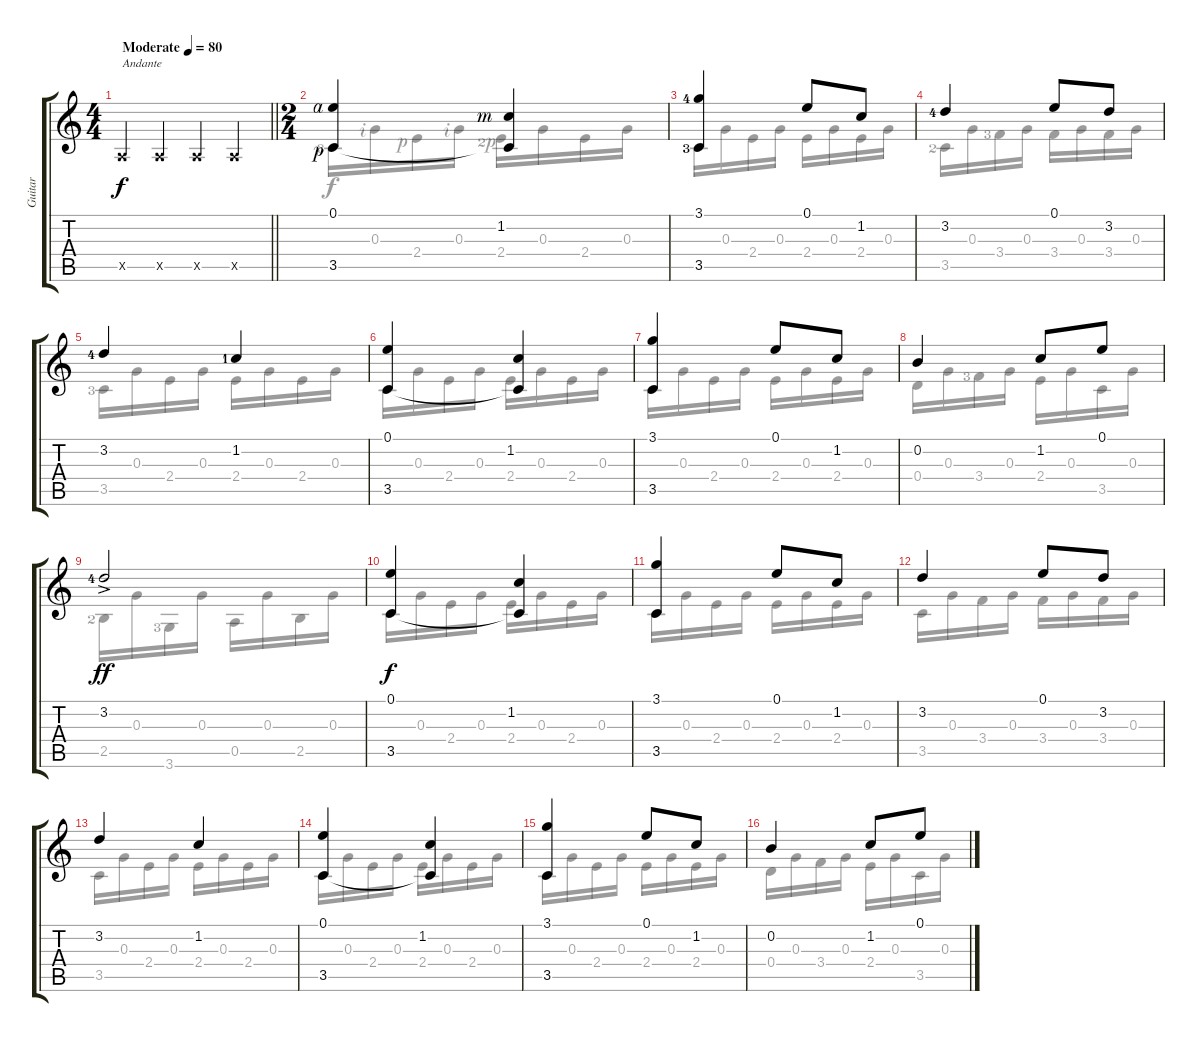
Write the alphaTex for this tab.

\track ("Guitar" "Guitar") {instrument acousticguitarnylon}
\staff {score tabs}
\tuning (E4 B3 G3 D3 A2 E2) {hide}
\voice
\ts (4 4)
\tempo (80 "Moderate")
\clef g2
\barLineRight lightlight
\ks c
0.5{x}.4{txt "Andante" dy f instrument acousticguitarnylon} 0.5{x}.4 0.5{x}.4 0.5{x}.4 |
\ts (2 4)
\section ("" "")
(0.1{rf 4} 3.5{rf 1}).4 (1.2{rf 3} 3.5{t}).4 |
(3.1{lf 5} 3.5{lf 4}).4 0.1.8 1.2.8 |
3.2{lf 5}.4 0.1.8 3.2.8 |
3.2{lf 5}.4 1.2{lf 2}.4 |
(0.1 3.5).4 (1.2 3.5{t}).4 |
(3.1 3.5).4 0.1.8 1.2.8 |
0.2.4 1.2.8 0.1.8 |
3.2{ac lf 5}.2{dy ff} |
(0.1 3.5).4{dy f} (1.2 3.5{t}).4 |
(3.1 3.5).4 0.1.8 1.2.8 |
3.2.4 0.1.8 3.2.8 |
3.2.4 1.2.4 |
(0.1 3.5).4 (1.2 3.5{t}).4 |
(3.1 3.5).4 0.1.8 1.2.8 |
0.2.4 1.2.8 0.1.8
\voice
\clef g2
\ottava regular
\simile none
\barLineRight lightlight
\ks c
|
3.5{lf 4}.16 0.3{rf 2}.16 2.4{rf 1}.16 0.3{rf 2}.16 2.4{lf 3 rf 1}.16 0.3.16 2.4.16 0.3.16 |
3.5.16 0.3.16 2.4.16 0.3.16 2.4.16 0.3.16 2.4.16 0.3.16 |
3.5{lf 3}.16 0.3.16 3.4{lf 4}.16 0.3.16 3.4.16 0.3.16 3.4.16 0.3.16 |
3.5{lf 4}.16 0.3.16 2.4.16 0.3.16 2.4.16 0.3.16 2.4.16 0.3.16 |
3.5.16 0.3.16 2.4.16 0.3.16 2.4.16 0.3.16 2.4.16 0.3.16 |
3.5.16 0.3.16 2.4.16 0.3.16 2.4.16 0.3.16 2.4.16 0.3.16 |
0.4.16 0.3.16 3.4{lf 4}.16 0.3.16 2.4.16 0.3.16 3.5.16 0.3.16 |
2.5{lf 3}.16 0.3.16 3.6{lf 4}.16 0.3.16 0.5.16 0.3.16 2.5.16 0.3.16 |
3.5.16 0.3.16 2.4.16 0.3.16 2.4.16 0.3.16 2.4.16 0.3.16 |
3.5.16 0.3.16 2.4.16 0.3.16 2.4.16 0.3.16 2.4.16 0.3.16 |
3.5.16 0.3.16 3.4.16 0.3.16 3.4.16 0.3.16 3.4.16 0.3.16 |
3.5.16 0.3.16 2.4.16 0.3.16 2.4.16 0.3.16 2.4.16 0.3.16 |
3.5.16 0.3.16 2.4.16 0.3.16 2.4.16 0.3.16 2.4.16 0.3.16 |
3.5.16 0.3.16 2.4.16 0.3.16 2.4.16 0.3.16 2.4.16 0.3.16 |
0.4.16 0.3.16 3.4.16 0.3.16 2.4.16 0.3.16 3.5.16 0.3.16
